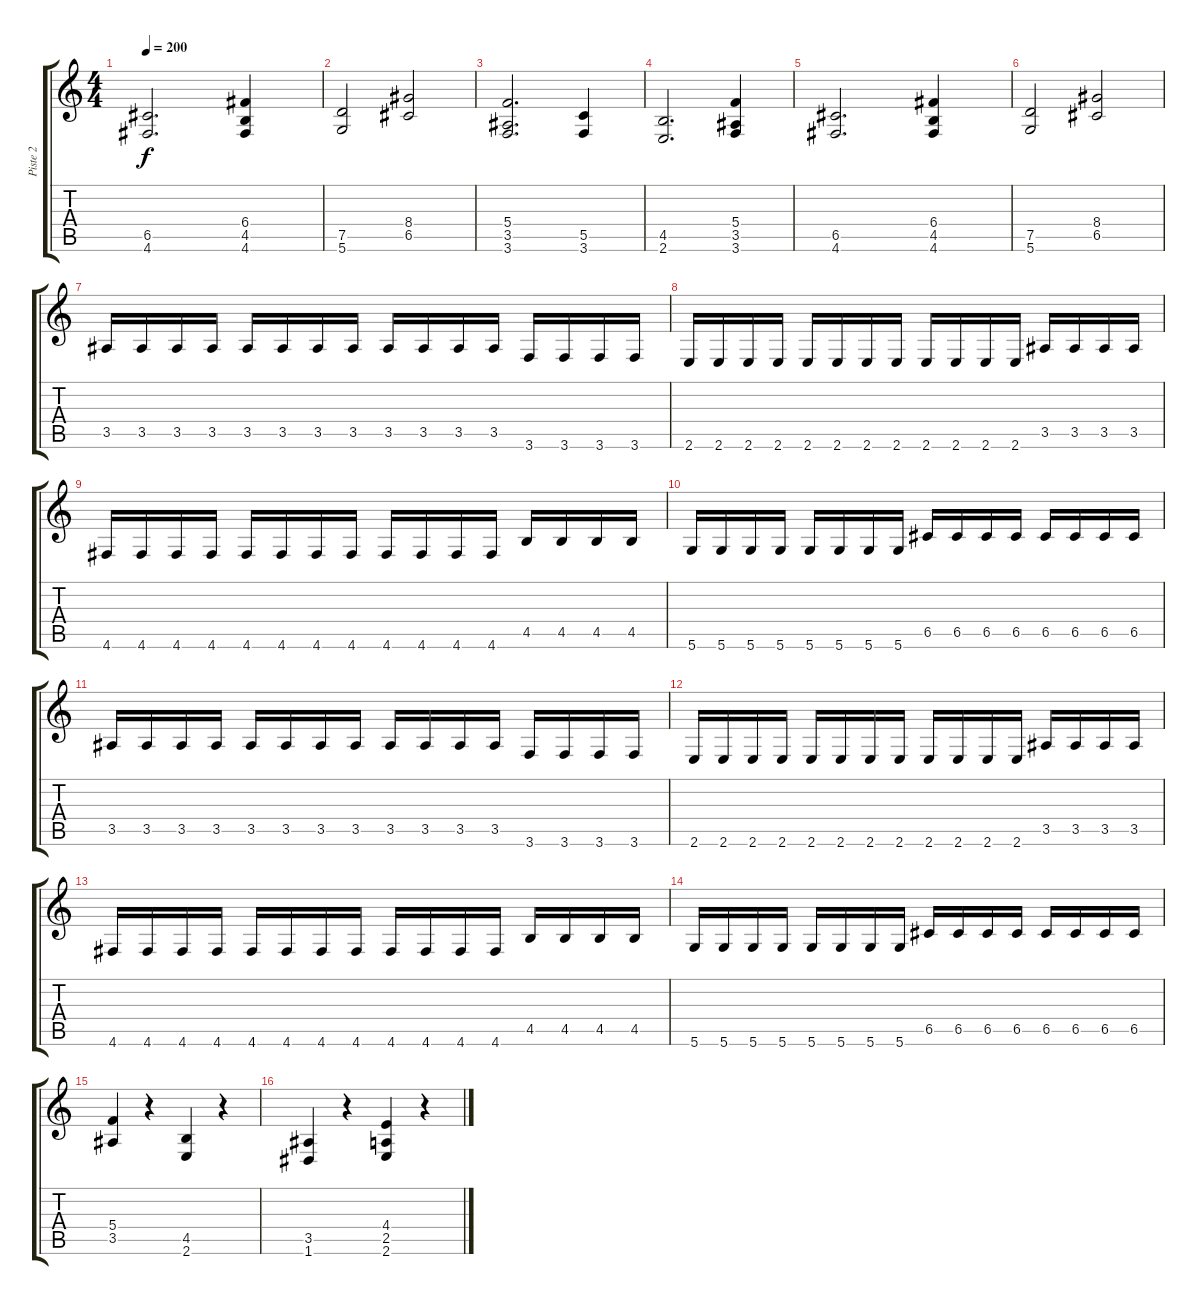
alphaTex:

\track ("Piste 2" "Piste 2") {instrument distortionguitar}
\staff {score tabs}
\tuning (D4 A3 F3 C3 G2 D2) {hide}
\ts (4 4)
\tempo 200
\clef g2
\ks c
(6.5 4.6).2{d dy f} (6.4 4.5 4.6).4 |
(7.5 5.6).2 (8.4 6.5).2 |
(5.4 3.5 3.6).2{d} (5.5 3.6).4 |
(4.5 2.6).2{d} (5.4 3.5 3.6).4 |
(6.5 4.6).2{d} (6.4 4.5 4.6).4 |
(7.5 5.6).2 (8.4 6.5).2 |
3.5.16 3.5.16 3.5.16 3.5.16 3.5.16 3.5.16 3.5.16 3.5.16 3.5.16 3.5.16 3.5.16 3.5.16 3.6.16 3.6.16 3.6.16 3.6.16 |
2.6.16 2.6.16 2.6.16 2.6.16 2.6.16 2.6.16 2.6.16 2.6.16 2.6.16 2.6.16 2.6.16 2.6.16 3.5.16 3.5.16 3.5.16 3.5.16 |
4.6.16 4.6.16 4.6.16 4.6.16 4.6.16 4.6.16 4.6.16 4.6.16 4.6.16 4.6.16 4.6.16 4.6.16 4.5.16 4.5.16 4.5.16 4.5.16 |
5.6.16 5.6.16 5.6.16 5.6.16 5.6.16 5.6.16 5.6.16 5.6.16 6.5.16 6.5.16 6.5.16 6.5.16 6.5.16 6.5.16 6.5.16 6.5.16 |
3.5.16 3.5.16 3.5.16 3.5.16 3.5.16 3.5.16 3.5.16 3.5.16 3.5.16 3.5.16 3.5.16 3.5.16 3.6.16 3.6.16 3.6.16 3.6.16 |
2.6.16 2.6.16 2.6.16 2.6.16 2.6.16 2.6.16 2.6.16 2.6.16 2.6.16 2.6.16 2.6.16 2.6.16 3.5.16 3.5.16 3.5.16 3.5.16 |
4.6.16 4.6.16 4.6.16 4.6.16 4.6.16 4.6.16 4.6.16 4.6.16 4.6.16 4.6.16 4.6.16 4.6.16 4.5.16 4.5.16 4.5.16 4.5.16 |
5.6.16 5.6.16 5.6.16 5.6.16 5.6.16 5.6.16 5.6.16 5.6.16 6.5.16 6.5.16 6.5.16 6.5.16 6.5.16 6.5.16 6.5.16 6.5.16 |
(5.4 3.5).4 r.4 (4.5 2.6).4 r.4 |
(3.5 1.6).4 r.4 (4.4 2.5 2.6).4 r.4
